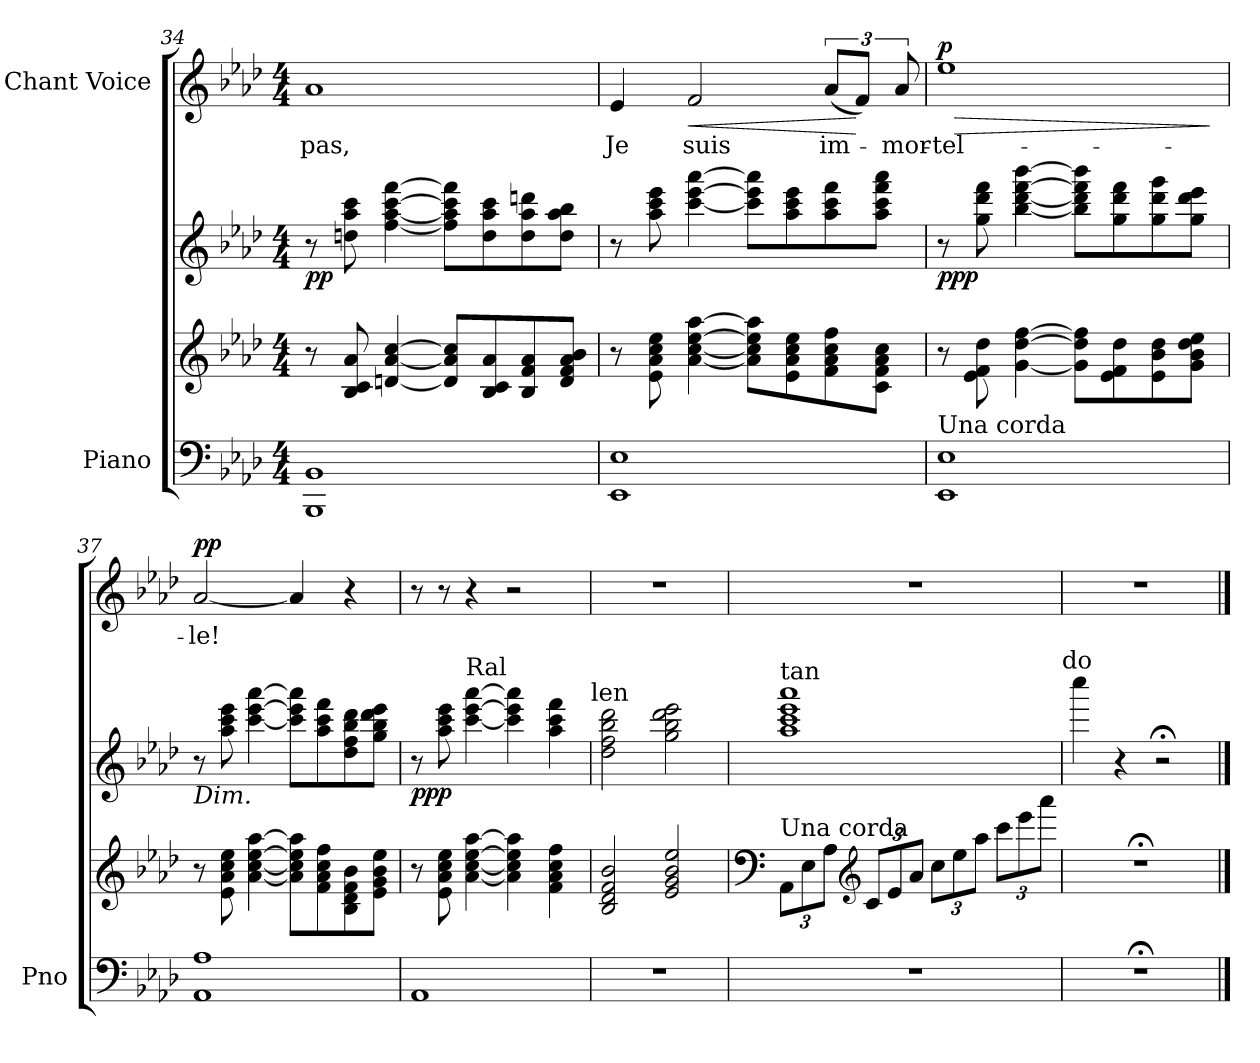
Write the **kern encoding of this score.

**kern	**kern	**kern	**dynam	**kern	**text	**dynam
*part2	*part2	*part2	*part2	*part1	*part1	*part1
*staff4	*staff3	*staff2	*staff2/3/4	*staff1	*staff1	*staff1
*I"Piano	*	*	*	*I"Chant Voice	*	*
*I'Pno	*	*	*	*	*	*
*clefF4	*clefG2	*clefG2	*	*clefG2	*	*
*k[b-e-a-d-]	*k[b-e-a-d-]	*k[b-e-a-d-]	*	*k[b-e-a-d-]	*	*
*M4/4	*M4/4	*M4/4	*	*M4/4	*	*
=34	=34	=34	=34	=34	=34	=34
!	!	!	!LO:DY:b	!	!LO:LY:b	!
1BBB- 1BB-	8r	8r	pp	1a-	pas,	.
.	8B-/ 8c/ 8a-/	8ddn\ 8aa-\ 8ccc\	.	.	.	.
.	[4dn/ [<4a-/ [4cc/	[4ff\ [<4aa-\ [4ccc\ [4fff\	.	.	.	.
.	8d/] 8a-/] 8cc/]L	8ff\] 8aa-\] 8ccc\] 8fff\]L	.	.	.	.
.	8B-/ 8c/ 8a-/	8dd\ 8aa-\ 8ccc\	.	.	.	.
.	8B-/ 8f/ 8a-/	8dd\ 8aa-\ 8dddn\	.	.	.	.
.	8d/ 8f/ 8a-/ 8b-/J	8dd\ 8aa-\ 8bb-\J	.	.	.	.
!!LO:LB:g=z
=35	=35	=35	=35	=35	=35	=35
!	!	!	!	!	!LO:LY:b	!
1EE- 1E-	8r	8r	.	4e-/	Je	.
.	8e-\ 8a-\ 8cc\ 8ee-\	8aa-\ 8ccc\ 8eee-\	.	.	.	.
!	!	!	!	!	!LO:LY:b	!LO:HP:b
.	[4a-\ [<4cc\ [4ee-\ [4aa-\	[4ccc\ [4eee-\ [4aaa-\	.	2f/	suis	<
.	8a-\] 8cc\] 8ee-\] 8aa-\]L	8ccc\] 8eee-\] 8aaa-\]L	.	.	.	.
.	8e-\ 8a-\ 8cc\ 8ee-\	8aa-\ 8ccc\ 8eee-\	.	.	.	.
!	!	!	!	!	!LO:LY:b	!
.	8f\ 8a-\ 8cc\ 8ff\	8aa-\ 8ccc\ 8fff\	.	(12a-/L	im-	.
.	.	.	.	12f/J)	.	[
.	8c\ 8f\ 8a-\ 8cc\J	8aa-\ 8ccc\ 8fff\ 8aaa-\J	.	.	.	.
!	!	!	!	!	!LO:LY:b	!
.	.	.	.	12a-/	-mor-	.
=36	=36	=36	=36	=36	=36	=36
!LO:TX:a:t=Una corda	!	!	!	!	!	!
!	!	!	!LO:DY:b	!	!LO:LY:b	!LO:HP:b
!	!	!	!	!	!	!LO:DY:n=1:a
1EE- 1E-	8r	8r	ppp	1ee-	-tel-	> p
.	8e-\ 8f\ 8dd-\	8gg\ 8ddd-\ 8fff\	.	.	.	.
.	[4g\ [<4dd-\ [4ff\	[4bb-\ [<4ddd-\ [4fff\ [4bbb-\	.	.	.	.
.	8g\] 8dd-\] 8ff\]L	8bb-\] 8ddd-\] 8fff\] 8bbb-\]L	.	.	.	.
.	8e-\ 8f\ 8dd-\	8gg\ 8ddd-\ 8fff\	.	.	.	.
.	8e-\ 8b-\ 8dd-\	8gg\ 8ddd-\ 8ggg\	.	.	.	.
.	8g\ 8b-\ 8dd-\ 8ee-\J	8gg\ 8ddd-\ 8eee-\J	.	.	.	.
.	.	.	.	.	.	]
=37	=37	=37	=37	=37	=37	=37
!	!	!LO:TX:b:i:t=Dim.	!	!	!	!
!	!	!	!	!	!LO:LY:b	!LO:DY:a
1AA- 1A-	8r	8r	.	[2a-/	-le!	pp
.	8e-\ 8a-\ 8cc\ 8ee-\	8aa-\ 8ccc\ 8eee-\	.	.	.	.
.	[4a-\ [<4cc\ [4ee-\ [4aa-\	[4ccc\ [4eee-\ [4aaa-\	.	.	.	.
.	8a-\] 8cc\] 8ee-\] 8aa-\]L	8ccc\] 8eee-\] 8aaa-\]L	.	4a-/]	.	.
.	8f\ 8a-\ 8cc\ 8ff\	8aa-\ 8ccc\ 8fff\	.	.	.	.
.	8B-\ 8d-\ 8f\ 8b-\	8dd-\ 8ff\ 8bb-\ 8ddd-\	.	4r	.	.
.	8e-\ 8g\ 8b-\ 8ee-\J	8gg\ 8bb-\ 8ddd-\ 8eee-\J	.	.	.	.
!!LO:LB:g=z
=38	=38	=38	=38	=38	=38	=38
!	!	!	!LO:DY:b	!	!	!
1AA-	8r	8r	ppp	8r	.	.
.	8e-\ 8a-\ 8cc\ 8ee-\	8aa-\ 8ccc\ 8eee-\	.	8r	.	.
!	!	!LO:TX:a:t=Ral	!	!	!	!
.	[4a-\ [<4cc\ [4ee-\ [4aa-\	[4ccc\ [4eee-\ [4aaa-\	.	4r	.	.
.	4a-\] 4cc\] 4ee-\] 4aa-\]	4ccc\] 4eee-\] 4aaa-\]	.	2r	.	.
.	4f\ 4a-\ 4cc\ 4ff\	4aa-\ 4ccc\ 4fff\	.	.	.	.
!	!	!LO:TX:a:t=len	!	!	!	!
=39	=39	=39	=39	=39	=39	=39
1r	2B-/ 2d-/ 2f/ 2b-/	2dd-\ 2ff\ 2bb-\ 2ddd-\	.	1r	.	.
.	2e-/ 2g/ 2b-/ 2ee-/	2gg\ 2bb-\ 2ddd-\ 2eee-\	.	.	.	.
=40	=40	=40	=40	=40	=40	=40
*	*clefF4	*	*	*	*	*
*	*Xbrackettup	*	*	*	*	*
!	!	!LO:TX:a:t=tan	!	!	!	!
!	!LO:TX:a:t=Una corda	!	!	!	!	!
1r	12AA-\L	1aa- 1ccc 1eee- 1aaa-	.	1r	.	.
.	12E-\	.	.	.	.	.
.	12A-\J	.	.	.	.	.
*	*clefG2	*	*	*	*	*
.	12c/L	.	.	.	.	.
.	12e-/	.	.	.	.	.
.	12a-/J	.	.	.	.	.
.	12cc\L	.	.	.	.	.
.	12ee-\	.	.	.	.	.
.	12aa-\J	.	.	.	.	.
.	12ccc\L	.	.	.	.	.
.	12eee-\	.	.	.	.	.
.	12aaa-\J	.	.	.	.	.
!	!	!LO:TX:a:t=do	!	!	!	!
=41	=41	=41	=41	=41	=41	=41
1r;<	1r;<	4cccc\	.	1r	.	.
.	.	4r	.	.	.	.
.	.	2r;<	.	.	.	.
==	==	==	==	==	==	==
*-	*-	*-	*-	*-	*-	*-
